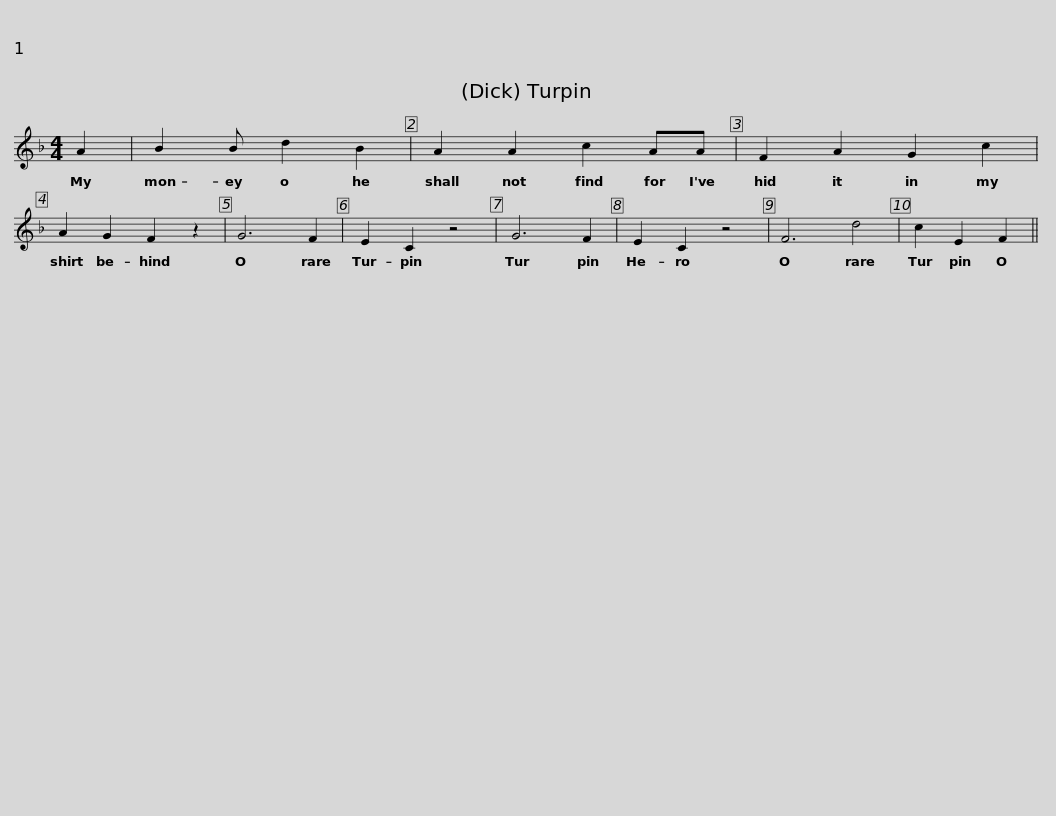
X:1
L:1/8
M:4/4
I:linebreak $
K:F
V:1 treble
V:1
 A2 | B2 B d2 B2 | A2 A2 c2 AA | F2 A2 G2 c2 | A2 G2 F2 z2 | %5
 G6 F2 | E2 C2 z4 |$ G6 F2 | E2 C2 z4 | F6 d4 | %10
 c2 E2 F2 || %11
